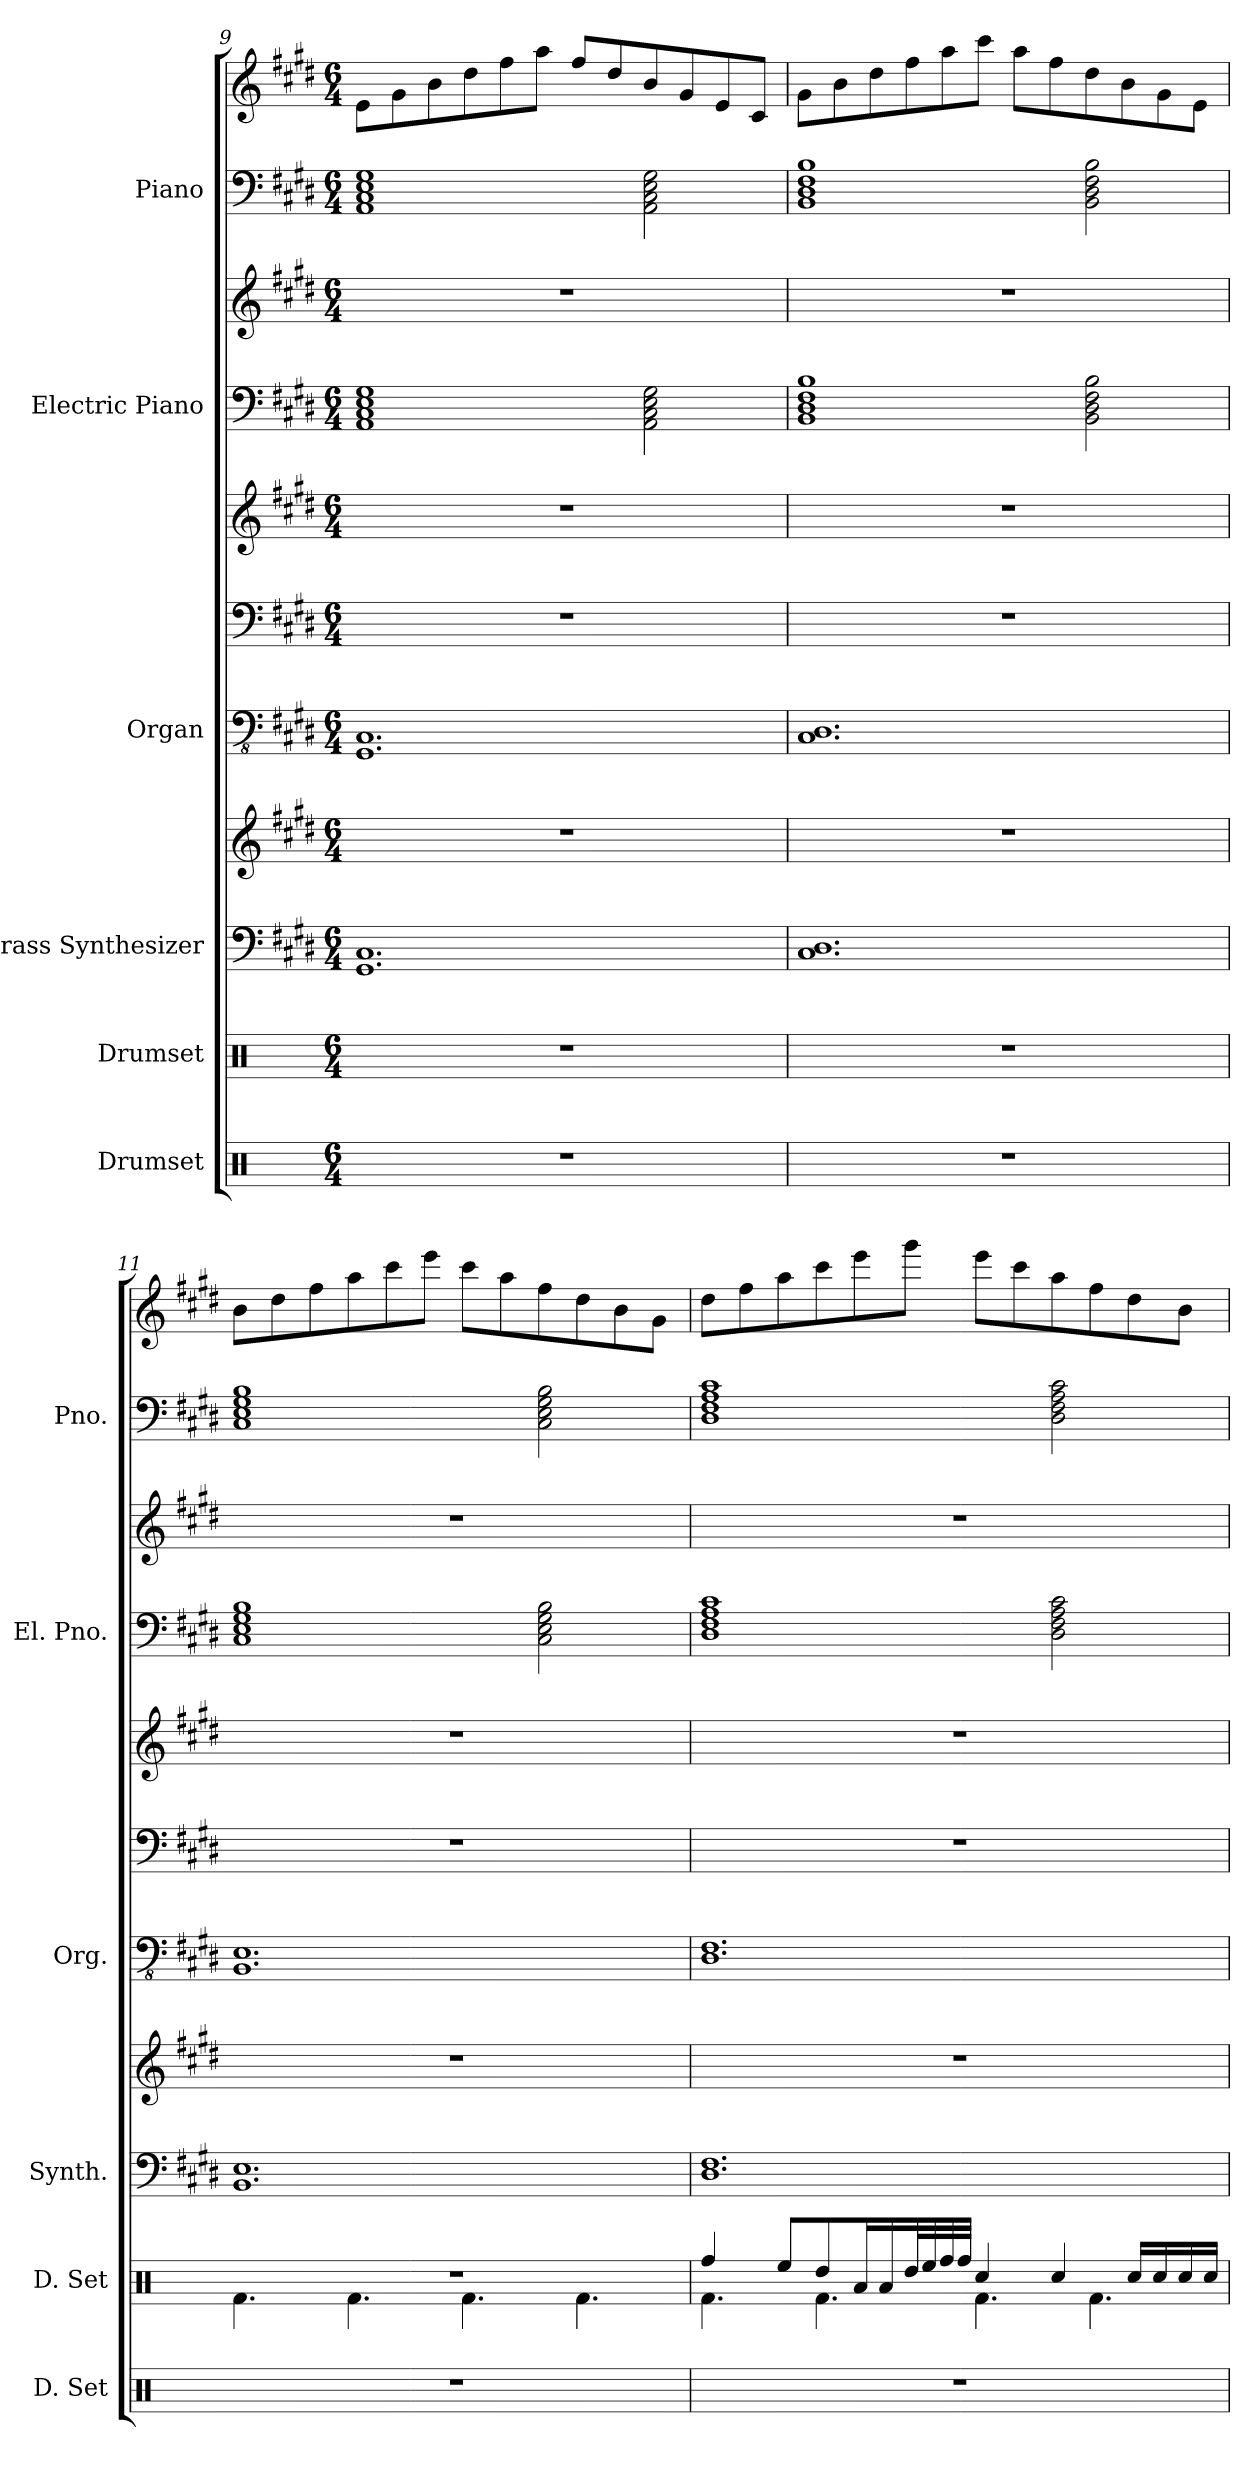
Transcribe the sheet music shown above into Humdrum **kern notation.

**kern	**kern	**kern	**kern	**kern	**kern	**kern	**kern	**kern	**kern	**kern
*part6	*part5	*part4	*part4	*part3	*part3	*part3	*part2	*part2	*part1	*part1
*staff11	*staff10	*staff9	*staff8	*staff7	*staff6	*staff5	*staff4	*staff3	*staff2	*staff1
*I"Drumset	*I"Drumset	*I"Brass Synthesizer	*	*I"Organ	*	*	*I"Electric Piano	*	*I"Piano	*
*I'D. Set	*I'D. Set	*I'Synth.	*	*I'Org.	*	*	*I'El. Pno.	*	*I'Pno.	*
*clefX	*clefX	*clefF4	*clefG2	*clefFv4	*clefF4	*clefG2	*clefF4	*clefG2	*clefF4	*clefG2
*k[]	*k[]	*k[f#c#g#d#]	*k[f#c#g#d#]	*k[f#c#g#d#]	*k[f#c#g#d#]	*k[f#c#g#d#]	*k[f#c#g#d#]	*k[f#c#g#d#]	*k[f#c#g#d#]	*k[f#c#g#d#]
*M6/4	*M6/4	*M6/4	*M6/4	*M6/4	*M6/4	*M6/4	*M6/4	*M6/4	*M6/4	*M6/4
=9	=9	=9	=9	=9	=9	=9	=9	=9	=9	=9
1.r	1.r	1.GG# 1.C#	1.r	1.GGG# 1.CC#	1.r	1.r	1AA 1C# 1E 1G#	1.r	1AA 1C# 1E 1G#	8e\L
.	.	.	.	.	.	.	.	.	.	8g#\
.	.	.	.	.	.	.	.	.	.	8b\
.	.	.	.	.	.	.	.	.	.	8dd#\
.	.	.	.	.	.	.	.	.	.	8ff#\
.	.	.	.	.	.	.	.	.	.	8aa\J
.	.	.	.	.	.	.	.	.	.	8ff#/L
.	.	.	.	.	.	.	.	.	.	8dd#/
.	.	.	.	.	.	.	2AA\ 2C#\ 2E\ 2G#\	.	2AA\ 2C#\ 2E\ 2G#\	8b/
.	.	.	.	.	.	.	.	.	.	8g#/
.	.	.	.	.	.	.	.	.	.	8e/
.	.	.	.	.	.	.	.	.	.	8c#/J
=10	=10	=10	=10	=10	=10	=10	=10	=10	=10	=10
1.r	1.r	1.C# 1.D#	1.r	1.CC# 1.DD#	1.r	1.r	1BB 1D# 1F# 1B	1.r	1BB 1D# 1F# 1B	8g#\L
.	.	.	.	.	.	.	.	.	.	8b\
.	.	.	.	.	.	.	.	.	.	8dd#\
.	.	.	.	.	.	.	.	.	.	8ff#\
.	.	.	.	.	.	.	.	.	.	8aa\
.	.	.	.	.	.	.	.	.	.	8ccc#\J
.	.	.	.	.	.	.	.	.	.	8aa\L
.	.	.	.	.	.	.	.	.	.	8ff#\
.	.	.	.	.	.	.	2BB\ 2D#\ 2F#\ 2B\	.	2BB\ 2D#\ 2F#\ 2B\	8dd#\
.	.	.	.	.	.	.	.	.	.	8b\
.	.	.	.	.	.	.	.	.	.	8g#\
.	.	.	.	.	.	.	.	.	.	8e\J
!!LO:PB:g=z
=11	=11	=11	=11	=11	=11	=11	=11	=11	=11	=11
*	*^	*	*	*	*	*	*	*	*	*
1.r	1.r	4.Rf\	1.BB 1.E	1.r	1.BBB 1.EE	1.r	1.r	1C# 1E 1G# 1B	1.r	1C# 1E 1G# 1B	8b\L
.	.	.	.	.	.	.	.	.	.	.	8dd#\
.	.	.	.	.	.	.	.	.	.	.	8ff#\
.	.	4.Rf\	.	.	.	.	.	.	.	.	8aa\
.	.	.	.	.	.	.	.	.	.	.	8ccc#\
.	.	.	.	.	.	.	.	.	.	.	8eee\J
.	.	4.Rf\	.	.	.	.	.	.	.	.	8ccc#\L
.	.	.	.	.	.	.	.	.	.	.	8aa\
.	.	.	.	.	.	.	.	2C#\ 2E\ 2G#\ 2B\	.	2C#\ 2E\ 2G#\ 2B\	8ff#\
.	.	4.Rf\	.	.	.	.	.	.	.	.	8dd#\
.	.	.	.	.	.	.	.	.	.	.	8b\
.	.	.	.	.	.	.	.	.	.	.	8g#\J
=12	=12	=12	=12	=12	=12	=12	=12	=12	=12	=12	=12
1.r	4Rff/	4.Rf\	1.D# 1.F#	1.r	1.DD# 1.FF#	1.r	1.r	1D# 1F# 1A 1c#	1.r	1D# 1F# 1A 1c#	8dd#\L
.	.	.	.	.	.	.	.	.	.	.	8ff#\
.	8Ree/L	.	.	.	.	.	.	.	.	.	8aa\
.	8Rdd/	4.Rf\	.	.	.	.	.	.	.	.	8ccc#\
.	16Ra/L	.	.	.	.	.	.	.	.	.	8eee\
.	16Ra/	.	.	.	.	.	.	.	.	.	.
.	32Rdd/L	.	.	.	.	.	.	.	.	.	8ggg#\J
.	32Ree/	.	.	.	.	.	.	.	.	.	.
.	32Rff/	.	.	.	.	.	.	.	.	.	.
.	32Rff/JJJ	.	.	.	.	.	.	.	.	.	.
.	4Rcc/	4.Rf\	.	.	.	.	.	.	.	.	8eee\L
.	.	.	.	.	.	.	.	.	.	.	8ccc#\
.	4Rcc/	.	.	.	.	.	.	2D#\ 2F#\ 2A\ 2c#\	.	2D#\ 2F#\ 2A\ 2c#\	8aa\
.	.	4.Rf\	.	.	.	.	.	.	.	.	8ff#\
.	16Rcc/LL	.	.	.	.	.	.	.	.	.	8dd#\
.	16Rcc/	.	.	.	.	.	.	.	.	.	.
.	16Rcc/	.	.	.	.	.	.	.	.	.	8b\J
.	16Rcc/JJ	.	.	.	.	.	.	.	.	.	.
*	*v	*v	*	*	*	*	*	*	*	*	*
=	=	=	=	=	=	=	=	=	=	=
*-	*-	*-	*-	*-	*-	*-	*-	*-	*-	*-
